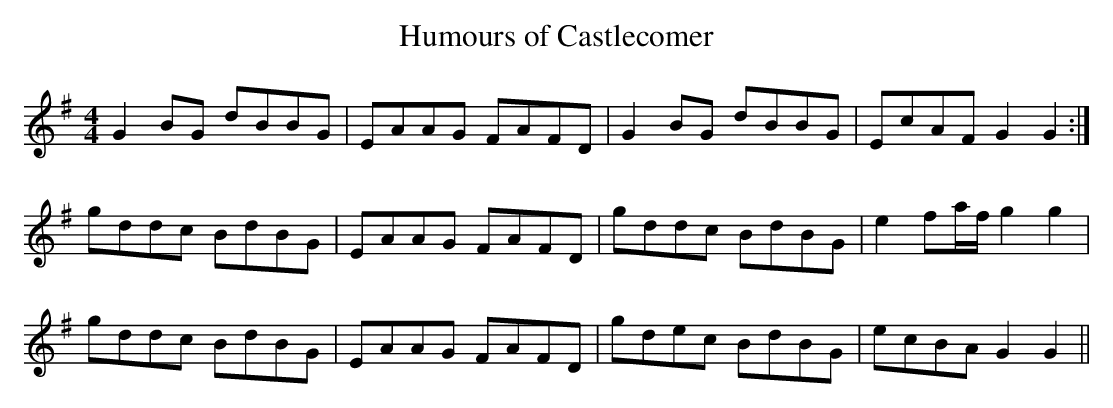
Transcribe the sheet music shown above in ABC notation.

X:1
T: Humours of Castlecomer
M: 4/4
L: 1/8
K: G
G2 BG dBBG |EAAG FAFD |G2 BG dBBG |EcAF G2 G2 :|
gddc BdBG |EAAG FAFD |gddc BdBG |e2 fa/f/ g2 g2 |
gddc BdBG |EAAG FAFD |gdec BdBG |ecBA G2 G2 ||
